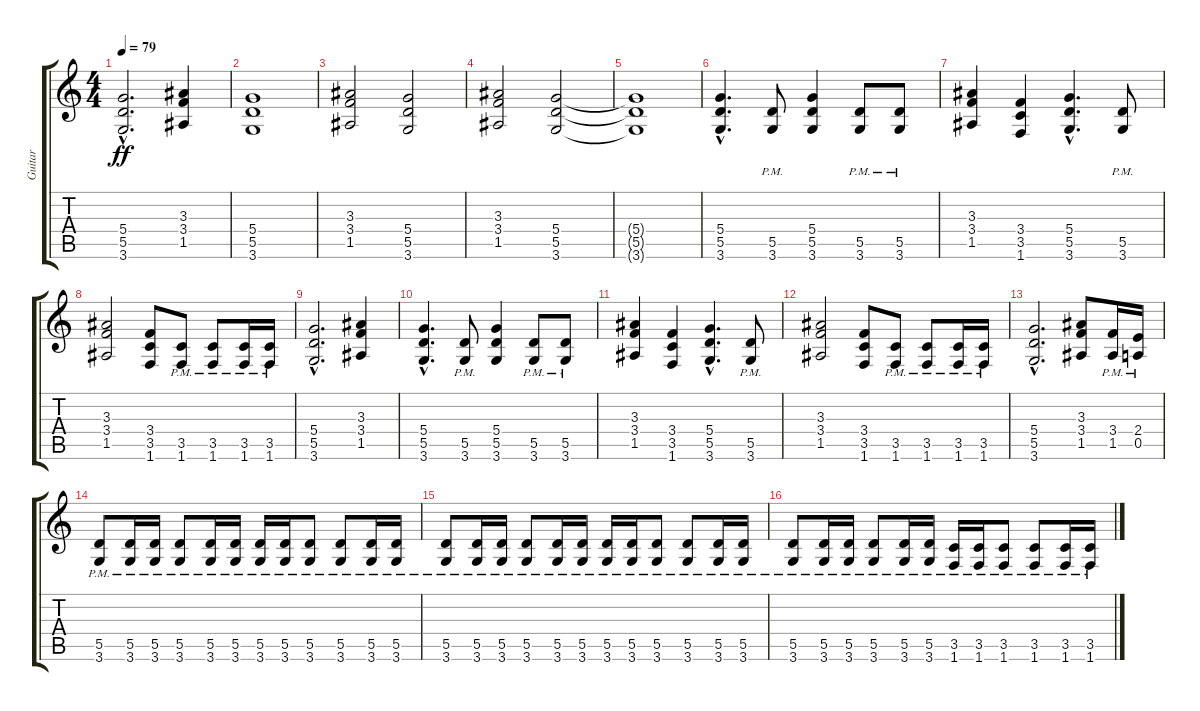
\track ("Guitar" "Guitar") {instrument distortionguitar}
\staff {score tabs}
\tuning (E4 B3 G3 D3 A2 E2) {hide}
\ts (4 4)
\tempo 79
\clef g2
\ks c
(5.4{hac} 5.5{hac} 3.6{hac}).2{d dy ff} (3.3 3.4 1.5).4 |
(5.4 5.5 3.6).1 |
(3.3 3.4 1.5).2 (5.4 5.5 3.6).2 |
(3.3 3.4 1.5).2 (5.4 5.5 3.6).2 |
(5.4{t} 5.5{t} 3.6{t}).1 |
(5.4{hac} 5.5{hac} 3.6{hac}).4{d} (5.5{pm} 3.6{pm}).8 (5.4 5.5 3.6).4 (5.5{pm} 3.6{pm}).8 (5.5{pm} 3.6{pm}).8 |
(3.3 3.4 1.5).4 (3.4 3.5 1.6).4 (5.4{hac} 5.5{hac} 3.6{hac}).4{d} (5.5{pm} 3.6{pm}).8 |
(3.3 3.4 1.5).2 (3.4 3.5 1.6).8 (3.5{pm} 1.6{pm}).8 (3.5{pm} 1.6{pm}).8 (3.5{pm} 1.6{pm}).16 (3.5{pm} 1.6{pm}).16 |
(5.4{hac} 5.5{hac} 3.6{hac}).2{d} (3.3 3.4 1.5).4 |
(5.4{hac} 5.5{hac} 3.6{hac}).4{d} (5.5{pm} 3.6{pm}).8 (5.4 5.5 3.6).4 (5.5{pm} 3.6{pm}).8 (5.5{pm} 3.6{pm}).8 |
(3.3 3.4 1.5).4 (3.4 3.5 1.6).4 (5.4{hac} 5.5{hac} 3.6{hac}).4{d} (5.5{pm} 3.6{pm}).8 |
(3.3 3.4 1.5).2 (3.4 3.5 1.6).8 (3.5{pm} 1.6{pm}).8 (3.5{pm} 1.6{pm}).8 (3.5{pm} 1.6{pm}).16 (3.5{pm} 1.6{pm}).16 |
(5.4{hac} 5.5{hac} 3.6{hac}).2{d} (3.3 3.4 1.5).8 (3.4{pm} 1.5{pm}).16 (2.4{pm} 0.5{pm}).16 |
(5.5{pm} 3.6{pm}).8 (5.5{pm} 3.6{pm}).16 (5.5{pm} 3.6{pm}).16 (5.5{pm} 3.6{pm}).8 (5.5{pm} 3.6{pm}).16 (5.5{pm} 3.6{pm}).16 (5.5{pm} 3.6{pm}).16 (5.5{pm} 3.6{pm}).16 (5.5{pm} 3.6{pm}).8 (5.5{pm} 3.6{pm}).8 (5.5{pm} 3.6{pm}).16 (5.5{pm} 3.6{pm}).16 |
(5.5{pm} 3.6{pm}).8 (5.5{pm} 3.6{pm}).16 (5.5{pm} 3.6{pm}).16 (5.5{pm} 3.6{pm}).8 (5.5{pm} 3.6{pm}).16 (5.5{pm} 3.6{pm}).16 (5.5{pm} 3.6{pm}).16 (5.5{pm} 3.6{pm}).16 (5.5{pm} 3.6{pm}).8 (5.5{pm} 3.6{pm}).8 (5.5{pm} 3.6{pm}).16 (5.5{pm} 3.6{pm}).16 |
(5.5{pm} 3.6{pm}).8 (5.5{pm} 3.6{pm}).16 (5.5{pm} 3.6{pm}).16 (5.5{pm} 3.6{pm}).8 (5.5{pm} 3.6{pm}).16 (5.5{pm} 3.6{pm}).16 (3.5{pm} 1.6{pm}).16 (3.5{pm} 1.6{pm}).16 (3.5{pm} 1.6{pm}).8 (3.5{pm} 1.6{pm}).8 (3.5{pm} 1.6{pm}).16 (3.5{pm} 1.6{pm}).16
